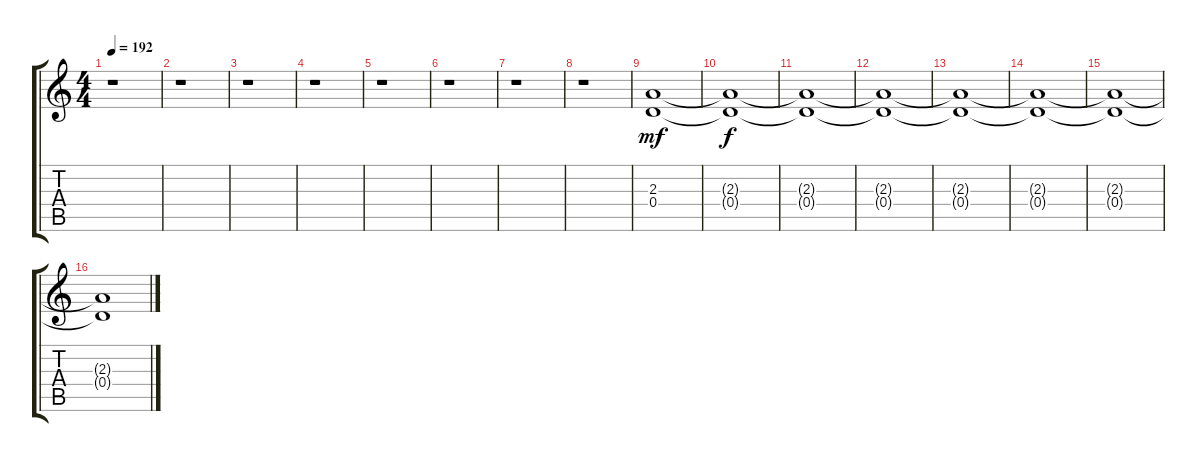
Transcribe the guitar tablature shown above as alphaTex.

\track "" {instrument distortionguitar}
\staff {score tabs}
\tuning (E4 B3 G3 D3 A2 E2) {hide}
\ts (4 4)
\tempo 192
\clef g2
\ks c
r.1{dy f} |
r.1 |
r.1 |
r.1 |
r.1 |
r.1 |
r.1 |
r.1 |
(2.3 0.4).1{dy mf} |
(2.3{t} 0.4{t}).1{dy f} |
(2.3{t} 0.4{t}).1 |
(2.3{t} 0.4{t}).1 |
(2.3{t} 0.4{t}).1 |
(2.3{t} 0.4{t}).1 |
(2.3{t} 0.4{t}).1 |
(2.3{t} 0.4{t}).1
